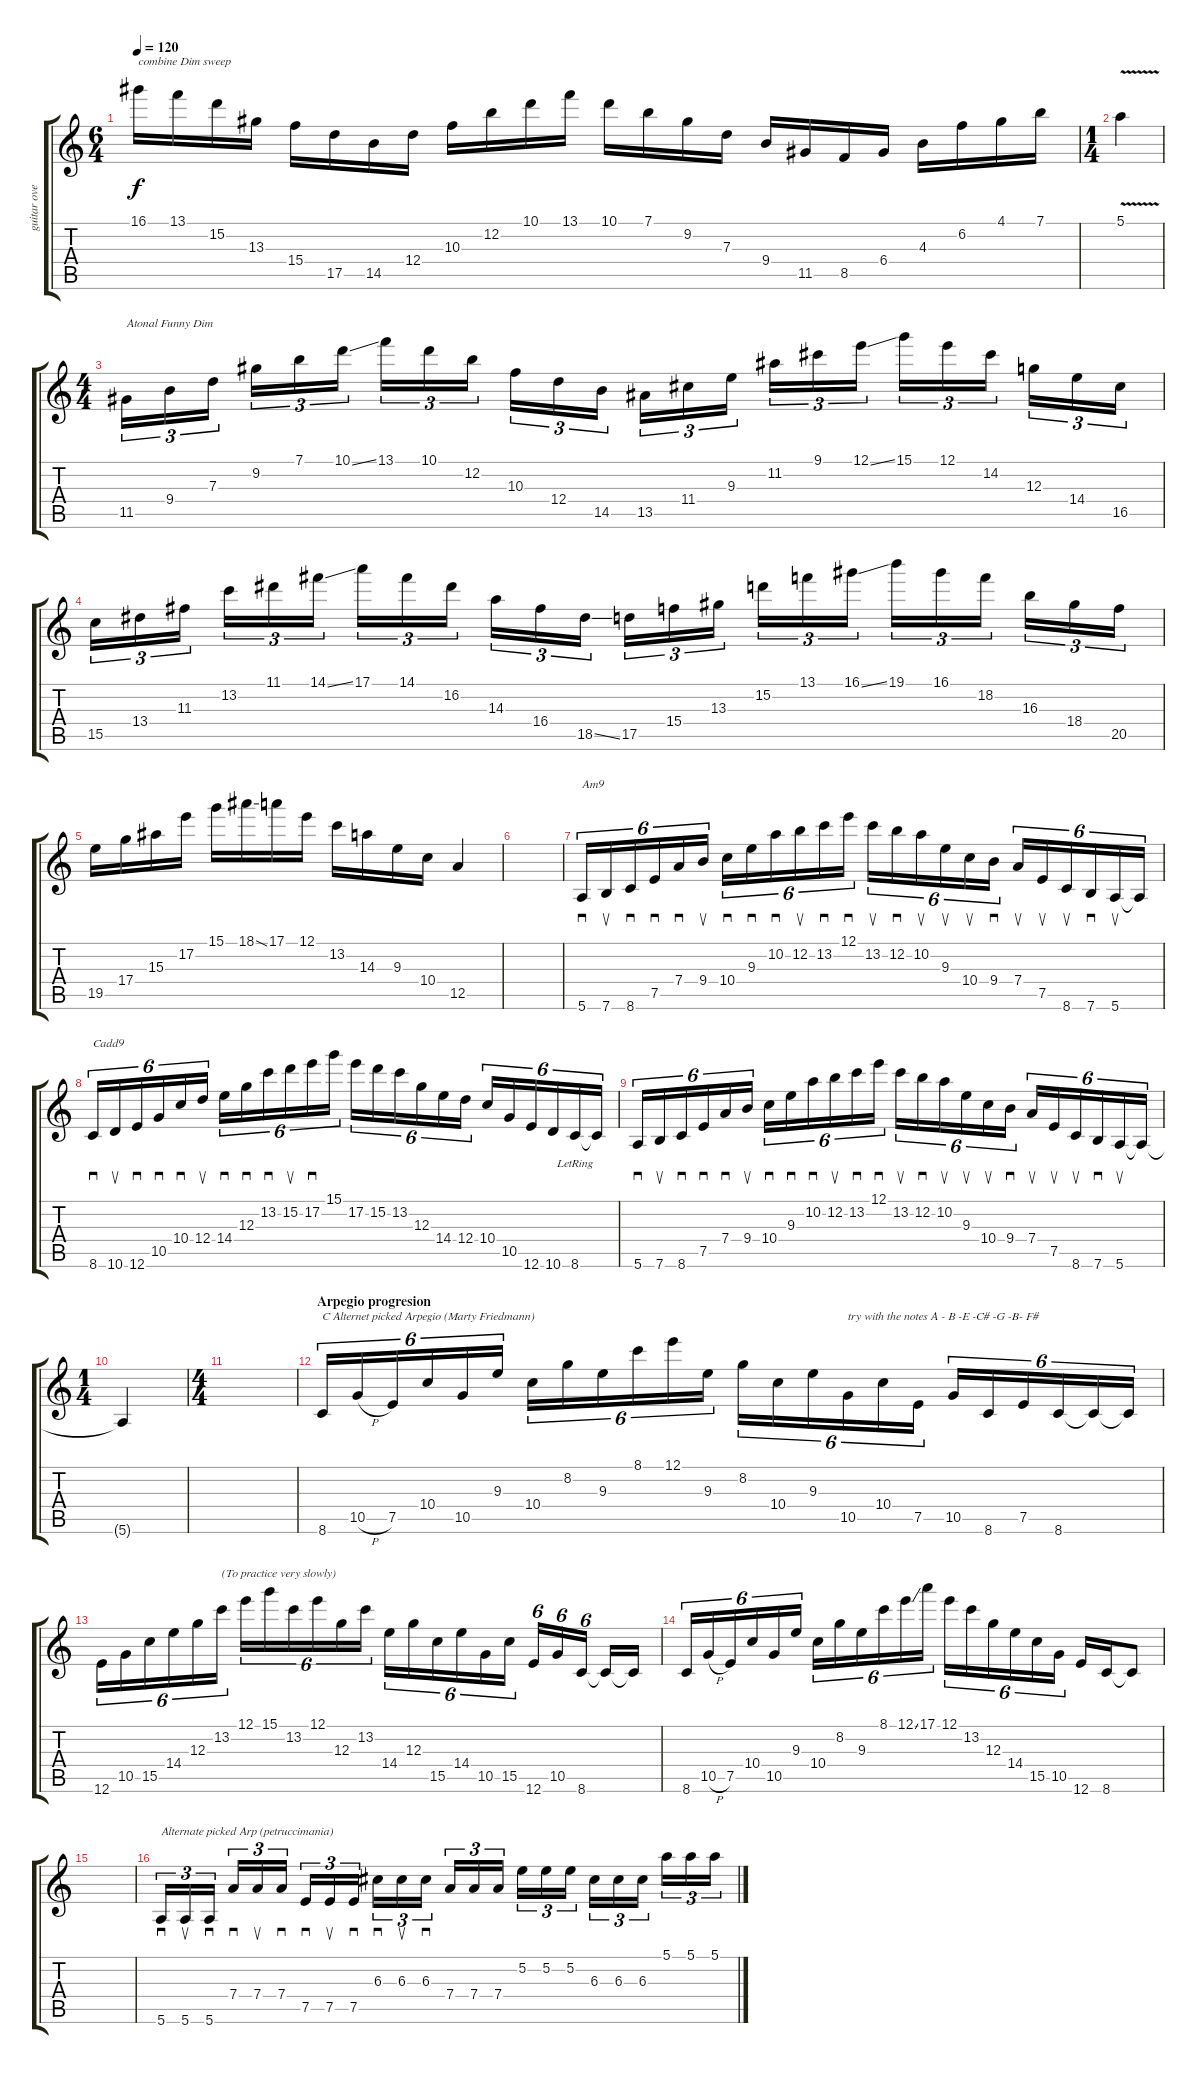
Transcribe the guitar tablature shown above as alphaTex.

\track ("guitar overdrive" "guitar ove") {instrument overdrivenguitar}
\staff {score tabs}
\tuning (E4 B3 G3 D3 A2 E2) {hide}
\ts (6 4)
\tempo 120
\clef g2
\ks c
16.1.16{txt "combine Dim sweep" dy f} 13.1.16 15.2.16 13.3.16 15.4.16 17.5.16 14.5.16 12.4.16 10.3.16 12.2.16 10.1.16 13.1.16 10.1.16 7.1.16 9.2.16 7.3.16 9.4.16 11.5.16 8.5.16 6.4.16 4.3.16 6.2.16 4.1.16 7.1.16 |
\ts (1 4)
5.1{v}.4 |
\ts (4 4)
11.5.16{tu (3 2) txt "Atonal Funny Dim"} 9.4.16{tu (3 2)} 7.3.16{tu (3 2)} 9.2.16{tu (3 2)} 7.1.16{tu (3 2)} 10.1{ss}.16{tu (3 2)} 13.1.16{tu (3 2)} 10.1.16{tu (3 2)} 12.2.16{tu (3 2)} 10.3.16{tu (3 2)} 12.4.16{tu (3 2)} 14.5.16{tu (3 2)} 13.5.16{tu (3 2)} 11.4.16{tu (3 2)} 9.3.16{tu (3 2)} 11.2.16{tu (3 2)} 9.1.16{tu (3 2)} 12.1{ss}.16{tu (3 2)} 15.1.16{tu (3 2)} 12.1.16{tu (3 2)} 14.2.16{tu (3 2)} 12.3.16{tu (3 2)} 14.4.16{tu (3 2)} 16.5.16{tu (3 2)} |
15.5.16{tu (3 2)} 13.4.16{tu (3 2)} 11.3.16{tu (3 2)} 13.2.16{tu (3 2)} 11.1.16{tu (3 2)} 14.1{ss}.16{tu (3 2)} 17.1.16{tu (3 2)} 14.1.16{tu (3 2)} 16.2.16{tu (3 2)} 14.3.16{tu (3 2)} 16.4.16{tu (3 2)} 18.5{ss}.16{tu (3 2)} 17.5.16{tu (3 2)} 15.4.16{tu (3 2)} 13.3.16{tu (3 2)} 15.2.16{tu (3 2)} 13.1.16{tu (3 2)} 16.1{ss}.16{tu (3 2)} 19.1.16{tu (3 2)} 16.1.16{tu (3 2)} 18.2.16{tu (3 2)} 16.3.16{tu (3 2)} 18.4.16{tu (3 2)} 20.5.16{tu (3 2)} |
19.5.16 17.4.16 15.3.16 17.2.16 15.1.16 18.1{ss}.16 17.1.16 12.1.16 13.2.16 14.3.16 9.3.16 10.4.16 12.5.4 |
|
5.6.16{sd tu (6 4) txt "Am9" balance 8} 7.6.16{su tu (6 4)} 8.6.16{sd tu (6 4)} 7.5.16{sd tu (6 4)} 7.4.16{sd tu (6 4)} 9.4.16{su tu (6 4)} 10.4.16{sd tu (6 4)} 9.3.16{sd tu (6 4)} 10.2.16{sd tu (6 4)} 12.2.16{su tu (6 4)} 13.2.16{sd tu (6 4)} 12.1.16{sd tu (6 4)} 13.2.16{su tu (6 4)} 12.2.16{sd tu (6 4)} 10.2.16{su tu (6 4)} 9.3.16{su tu (6 4)} 10.4.16{su tu (6 4)} 9.4.16{sd tu (6 4)} 7.4.16{su tu (6 4)} 7.5.16{su tu (6 4)} 8.6.16{su tu (6 4)} 7.6.16{sd tu (6 4)} 5.6.16{su tu (6 4)} 5.6{t}.16{tu (6 4)} |
8.6.16{sd tu (6 4) txt "Cadd9"} 10.6.16{su tu (6 4)} 12.6.16{sd tu (6 4)} 10.5.16{sd tu (6 4)} 10.4.16{sd tu (6 4)} 12.4.16{su tu (6 4)} 14.4.16{sd tu (6 4)} 12.3.16{sd tu (6 4)} 13.2.16{sd tu (6 4)} 15.2.16{su tu (6 4)} 17.2.16{sd tu (6 4)} 15.1.16{tu (6 4)} 17.2.16{tu (6 4)} 15.2.16{tu (6 4)} 13.2.16{tu (6 4)} 12.3.16{tu (6 4)} 14.4.16{tu (6 4)} 12.4.16{tu (6 4)} 10.4.16{tu (6 4)} 10.5.16{tu (6 4)} 12.6.16{tu (6 4)} 10.6.16{tu (6 4)} 8.6{lr}.16{tu (6 4)} 8.6{t}.16{tu (6 4)} |
5.6.16{sd tu (6 4) balance 4} 7.6.16{su tu (6 4)} 8.6.16{sd tu (6 4)} 7.5.16{sd tu (6 4)} 7.4.16{sd tu (6 4)} 9.4.16{su tu (6 4)} 10.4.16{sd tu (6 4)} 9.3.16{sd tu (6 4)} 10.2.16{sd tu (6 4)} 12.2.16{su tu (6 4)} 13.2.16{sd tu (6 4)} 12.1.16{sd tu (6 4)} 13.2.16{su tu (6 4)} 12.2.16{sd tu (6 4)} 10.2.16{su tu (6 4)} 9.3.16{su tu (6 4)} 10.4.16{su tu (6 4)} 9.4.16{sd tu (6 4)} 7.4.16{su tu (6 4)} 7.5.16{su tu (6 4)} 8.6.16{su tu (6 4)} 7.6.16{sd tu (6 4)} 5.6.16{su tu (6 4)} 5.6{t}.16{tu (6 4)} |
\ts (1 4)
5.6{t}.4 |
\ts (4 4)
|
\section ("" "Arpegio progresion")
8.6.16{tu (6 4) txt "C Alternet picked Arpegio (Marty Friedmann)"} 10.5{h}.16{tu (6 4)} 7.5.16{tu (6 4)} 10.4.16{tu (6 4)} 10.5.16{tu (6 4)} 9.3.16{tu (6 4)} 10.4.16{tu (6 4)} 8.2.16{tu (6 4)} 9.3.16{tu (6 4)} 8.1.16{tu (6 4)} 12.1.16{tu (6 4)} 9.3.16{tu (6 4)} 8.2.16{tu (6 4)} 10.4.16{tu (6 4)} 9.3.16{tu (6 4)} 10.5.16{tu (6 4) txt "try with the notes A - B -E -C# -G -B- F#"} 10.4.16{tu (6 4)} 7.5.16{tu (6 4)} 10.5.16{tu (6 4)} 8.6.16{tu (6 4)} 7.5.16{tu (6 4)} 8.6.16{tu (6 4)} 8.6{t}.16{tu (6 4)} 8.6{t}.16{tu (6 4)} |
12.6.16{tu (6 4)} 10.5.16{tu (6 4)} 15.5.16{tu (6 4)} 14.4.16{tu (6 4)} 12.3.16{tu (6 4)} 13.2.16{tu (6 4) txt "(To practice very slowly)"} 12.1.16{tu (6 4)} 15.1.16{tu (6 4)} 13.2.16{tu (6 4)} 12.1.16{tu (6 4)} 12.3.16{tu (6 4)} 13.2.16{tu (6 4)} 14.4.16{tu (6 4)} 12.3.16{tu (6 4)} 15.5.16{tu (6 4)} 14.4.16{tu (6 4)} 10.5.16{tu (6 4)} 15.5.16{tu (6 4)} 12.6.16{tu (6 4)} 10.5.16{tu (6 4)} 8.6.16{tu (6 4)} 8.6{t}.16 8.6{t}.16 |
8.6.16{tu (6 4)} 10.5{h}.16{tu (6 4)} 7.5.16{tu (6 4)} 10.4.16{tu (6 4)} 10.5.16{tu (6 4)} 9.3.16{tu (6 4)} 10.4.16{tu (6 4)} 8.2.16{tu (6 4)} 9.3.16{tu (6 4)} 8.1.16{tu (6 4)} 12.1{ss}.16{tu (6 4)} 17.1.16{tu (6 4)} 12.1.16{tu (6 4)} 13.2.16{tu (6 4)} 12.3.16{tu (6 4)} 14.4.16{tu (6 4)} 15.5.16{tu (6 4)} 10.5.16{tu (6 4)} 12.6.16 8.6.16 8.6{t}.8 |
|
5.6.16{sd tu (3 2) txt "Alternate picked Arp (petruccimania)"} 5.6.16{su tu (3 2)} 5.6.16{sd tu (3 2)} 7.4.16{sd tu (3 2)} 7.4.16{su tu (3 2)} 7.4.16{sd tu (3 2)} 7.5.16{sd tu (3 2)} 7.5.16{su tu (3 2)} 7.5.16{sd tu (3 2)} 6.3.16{sd tu (3 2)} 6.3.16{su tu (3 2)} 6.3.16{sd tu (3 2)} 7.4.16{tu (3 2)} 7.4.16{tu (3 2)} 7.4.16{tu (3 2)} 5.2.16{tu (3 2)} 5.2.16{tu (3 2)} 5.2.16{tu (3 2)} 6.3.16{tu (3 2)} 6.3.16{tu (3 2)} 6.3.16{tu (3 2)} 5.1.16{tu (3 2)} 5.1.16{tu (3 2)} 5.1.16{tu (3 2)}
